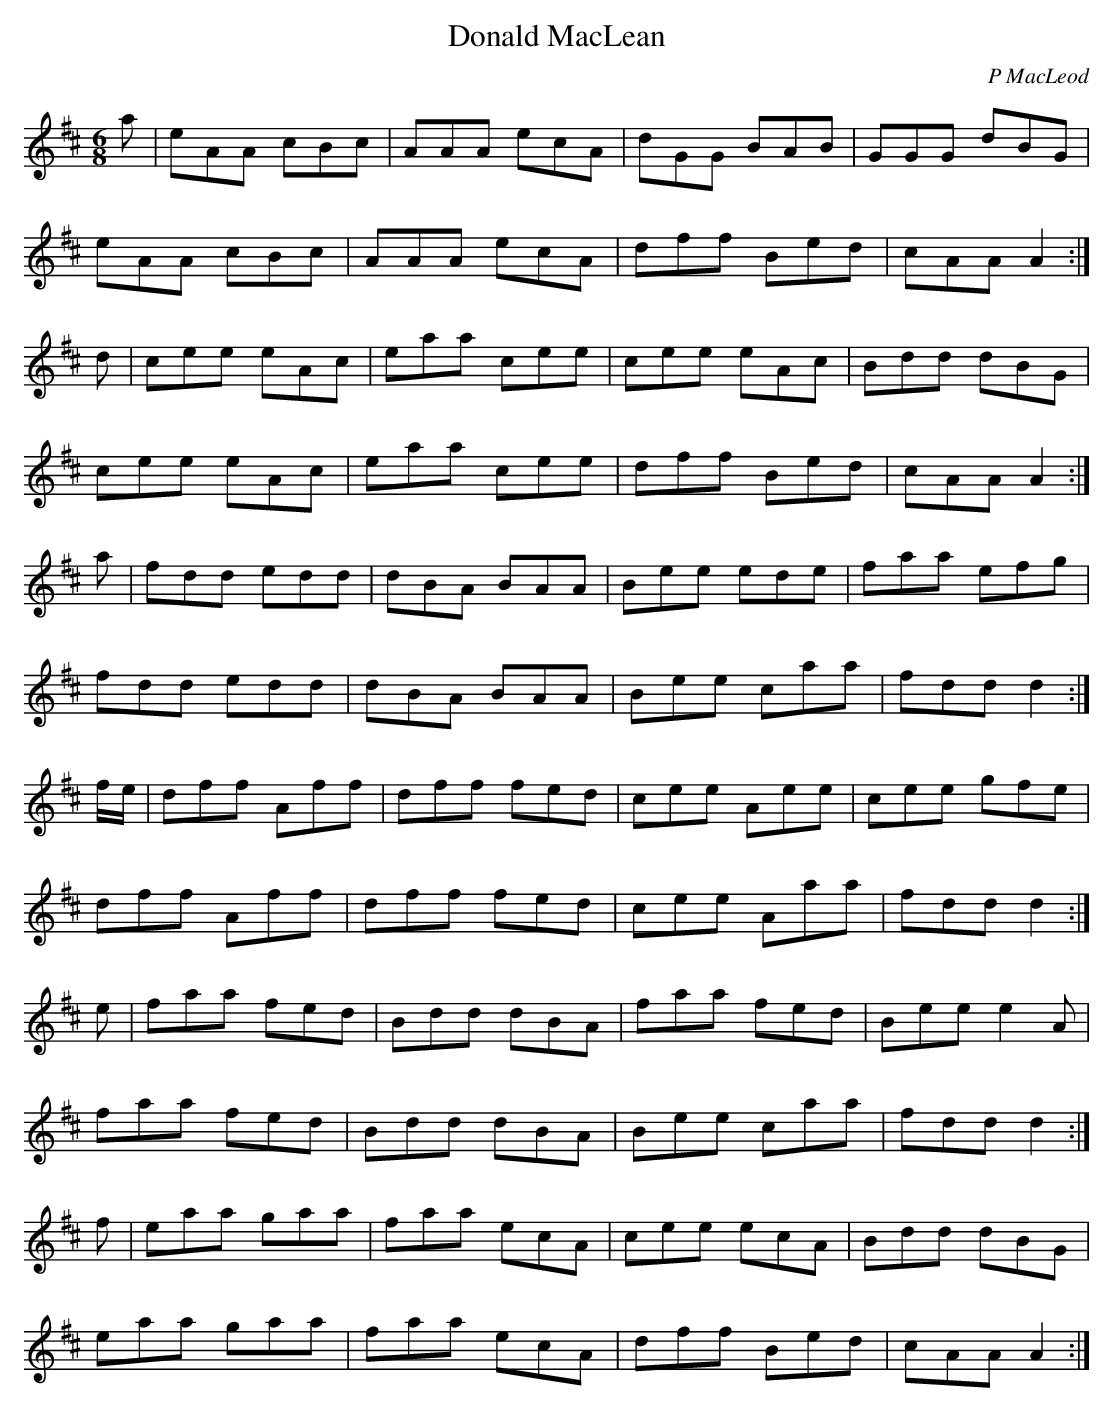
X:1
T:Donald MacLean
C:P MacLeod
L:1/8
M:6/8
K:Amix
a | eAA cBc | AAA ecA | dGG BAB | GGG dBG |
eAA cBc | AAA ecA | dff Bed | cAA A2 :|
d | cee eAc | eaa cee | cee eAc | Bdd dBG |
cee eAc | eaa cee | dff Bed | cAA A2 :|
K:D
a | fdd edd | dBA BAA | Bee ede | faa efg |
fdd edd | dBA BAA | Bee caa | fdd d2 :|
f/e/ | dff Aff | dff fed | cee Aee | cee gfe |
dff Aff | dff fed | cee Aaa | fdd d2 :|
e | faa fed | Bdd dBA | faa fed | Bee e2 A |
faa fed | Bdd dBA | Bee caa | fdd d2 :|
K:Amix
f | eaa gaa | faa ecA | cee ecA | Bdd dBG |
eaa gaa | faa ecA | dff Bed | cAA A2 :|
